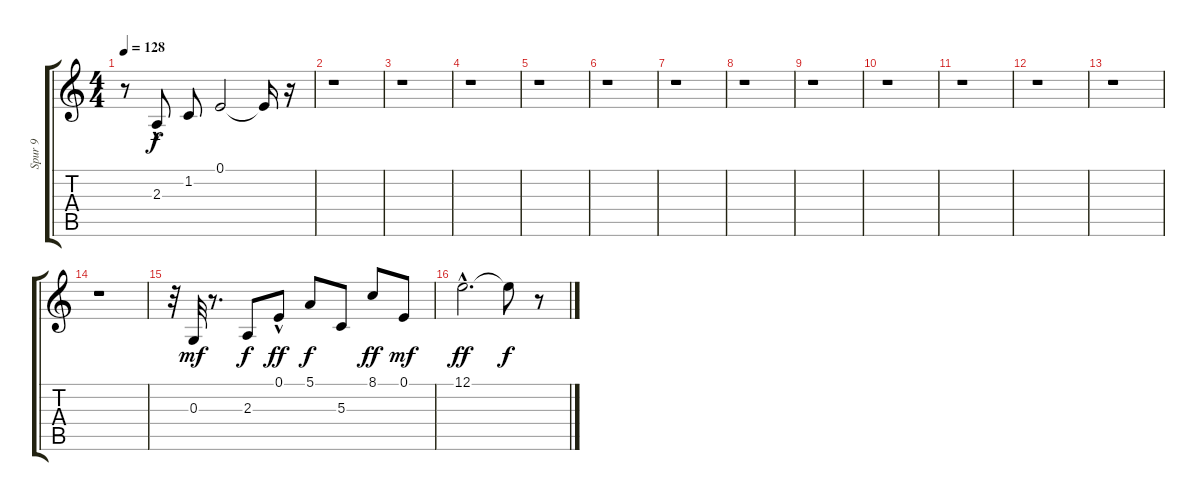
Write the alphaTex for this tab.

\track ("Spur 9" "Spur 9") {instrument electricpiano1}
\staff {score tabs}
\tuning (E4 B3 G3 D3 A2 E2) {hide}
\ts (4 4)
\tempo 128
\clef g2
\ks c
r.8{dy f} 2.3{hac}.8 1.2.8 0.1.2 0.1{t}.16 r.16 |
r.1 |
r.1 |
r.1 |
r.1 |
r.1 |
r.1 |
r.1 |
r.1 |
r.1 |
r.1 |
r.1 |
r.1 |
r.1 |
r.32 0.3.32{dy mf} r.8{d} 2.3.8{dy f} 0.1{hac}.8{dy ff} 5.1.8{dy f} 5.3.8 8.1.8{dy ff} 0.1.8{dy mf} |
12.1{hac}.2{d dy ff} 12.1{t}.8{dy f} r.8
